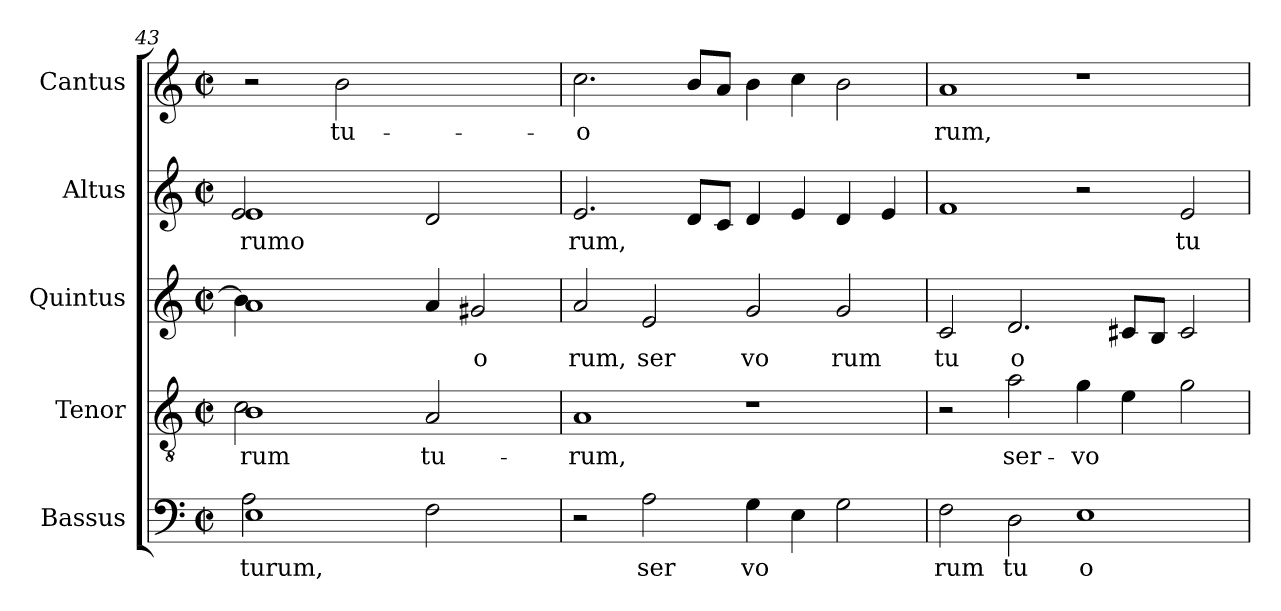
**kern	**text	**kern	**text	**kern	**text	**kern	**text	**kern	**text
*part5	*part5	*part4	*part4	*part3	*part3	*part2	*part2	*part1	*part1
*staff5	*staff5	*staff4	*staff4	*staff3	*staff3	*staff2	*staff2	*staff1	*staff1
*I"Bassus	*	*I"Tenor	*	*I"Quintus	*	*I"Altus	*	*I"Cantus	*
*clefF4	*	*clefGv2	*	*clefG2	*	*clefG2	*	*clefG2	*
*k[]	*	*k[]	*	*k[]	*	*k[]	*	*k[]	*
*C:	*	*C:	*	*C:	*	*C:	*	*C:	*
*M2/2	*	*M2/2	*	*M2/2	*	*M2/2	*	*M2/2	*
*met(c|)	*	*met(c|)	*	*met(c|)	*	*met(c|)	*	*met(c|)	*
=43	=43	=43	=43	=43	=43	=43	=43	=43	=43
*^	*	*	*	*	*	*	*	*	*
!	!	!LO:LY:b:cj	!	!LO:LY:b:cj	!	!LO:LY:b:cj	!	!LO:LY:b:cj	!	!
*	*	*	*^	*	*^	*	*^	*	*	*
1E	2A\	turum,	1B	2c\	-rum	1a	4b\]	.	1e	2e/	rumo	2r	.
.	.	.	.	.	.	.	1.ryy	.	.	.	.	.	.
!	!	!	!	!	!	!	!	!	!	!	!	!	!LO:LY:b:cj
.	4ryy	.	.	4ryy	.	.	.	.	.	4ryy	.	2b\	tu-
.	1ryy	.	.	1ryy	.	.	.	.	.	1ryy	.	.	.
!	!	!LO:LY:b:cj	!	!	!LO:LY:b:cj	!	!	!LO:LY:b:cj	!	!	!LO:LY:b:cj	!	!
2F\	.	.	2A/	.	tu-	4a/	.	.	2d/	.	.	2.ryy	.
!	!	!	!	!	!	!	!	!LO:LY:b:cj	!	!	!	!	!
.	.	.	.	.	.	2g#/	.	o	.	.	.	.	.
4ryy	.	.	4ryy	.	.	.	.	.	4ryy	.	.	.	.
*v	*v	*	*	*	*	*v	*v	*	*v	*v	*	*	*
*	*	*v	*v	*	*	*	*	*	*	*
=44	=44	=44	=44	=44	=44	=44	=44	=44	=44
!	!	!	!LO:LY:b:cj	!	!LO:LY:b:cj	!	!LO:LY:b:cj	!	!LO:LY:b:cj
2r	.	1A	-rum,	2a/	rum,	2.e/	rum,	2.cc\	-o-
!	!LO:LY:b:cj	!	!	!	!LO:LY:b:cj	!	!	!	!
2A\	ser	.	.	2e/	ser	.	.	.	.
!	!	!	!	!	!	!	!LO:LY:b:cj	!	!LO:LY:b:cj
.	.	.	.	.	.	8d/L	.	8b/L	--
!	!	!	!	!	!	!	!LO:LY:b:cj	!	!LO:LY:b:cj
.	.	.	.	.	.	8c/J	.	8a/J	--
!	!LO:LY:b:cj	!	!	!	!LO:LY:b:cj	!	!LO:LY:b:cj	!	!LO:LY:b:cj
4G\	vo	1r	.	2g/	vo	4d/	.	4b\	--
!	!LO:LY:b:cj	!	!	!	!	!	!LO:LY:b:cj	!	!LO:LY:b:cj
4E\	.	.	.	.	.	4e/	.	4cc\	--
!	!LO:LY:b:cj	!	!	!	!LO:LY:b:cj	!	!LO:LY:b:cj	!	!LO:LY:b:cj
2G\	.	.	.	2g/	rum	4d/	.	2b\	--
!	!	!	!	!	!	!	!LO:LY:b:cj	!	!
.	.	.	.	.	.	4e/	.	.	.
=45	=45	=45	=45	=45	=45	=45	=45	=45	=45
!	!LO:LY:b:cj	!	!	!	!LO:LY:b:cj	!	!LO:LY:b:cj	!	!LO:LY:b:cj
2F\	rum	2r	.	2c/	tu	1f	.	1a	-rum,
!	!LO:LY:b:cj	!	!LO:LY:b:cj	!	!LO:LY:b:cj	!	!	!	!
2D\	tu	2a\	ser-	2.d/	o	.	.	.	.
!	!LO:LY:b:cj	!	!LO:LY:b:cj	!	!	!	!	!	!
1E	o	4g\	-vo-	.	.	2r	.	1r	.
!	!	!	!LO:LY:b:cj	!	!LO:LY:b:cj	!	!	!	!
.	.	4e\	--	8c#/L	.	.	.	.	.
!	!	!	!	!	!LO:LY:b:cj	!	!	!	!
.	.	.	.	8B/J	.	.	.	.	.
!	!	!	!LO:LY:b:cj	!	!LO:LY:b:cj	!	!LO:LY:b:cj	!	!
.	.	2g\	--	2c#/	.	2e/	tu	.	.
=	=	=	=	=	=	=	=	=	=
*-	*-	*-	*-	*-	*-	*-	*-	*-	*-
